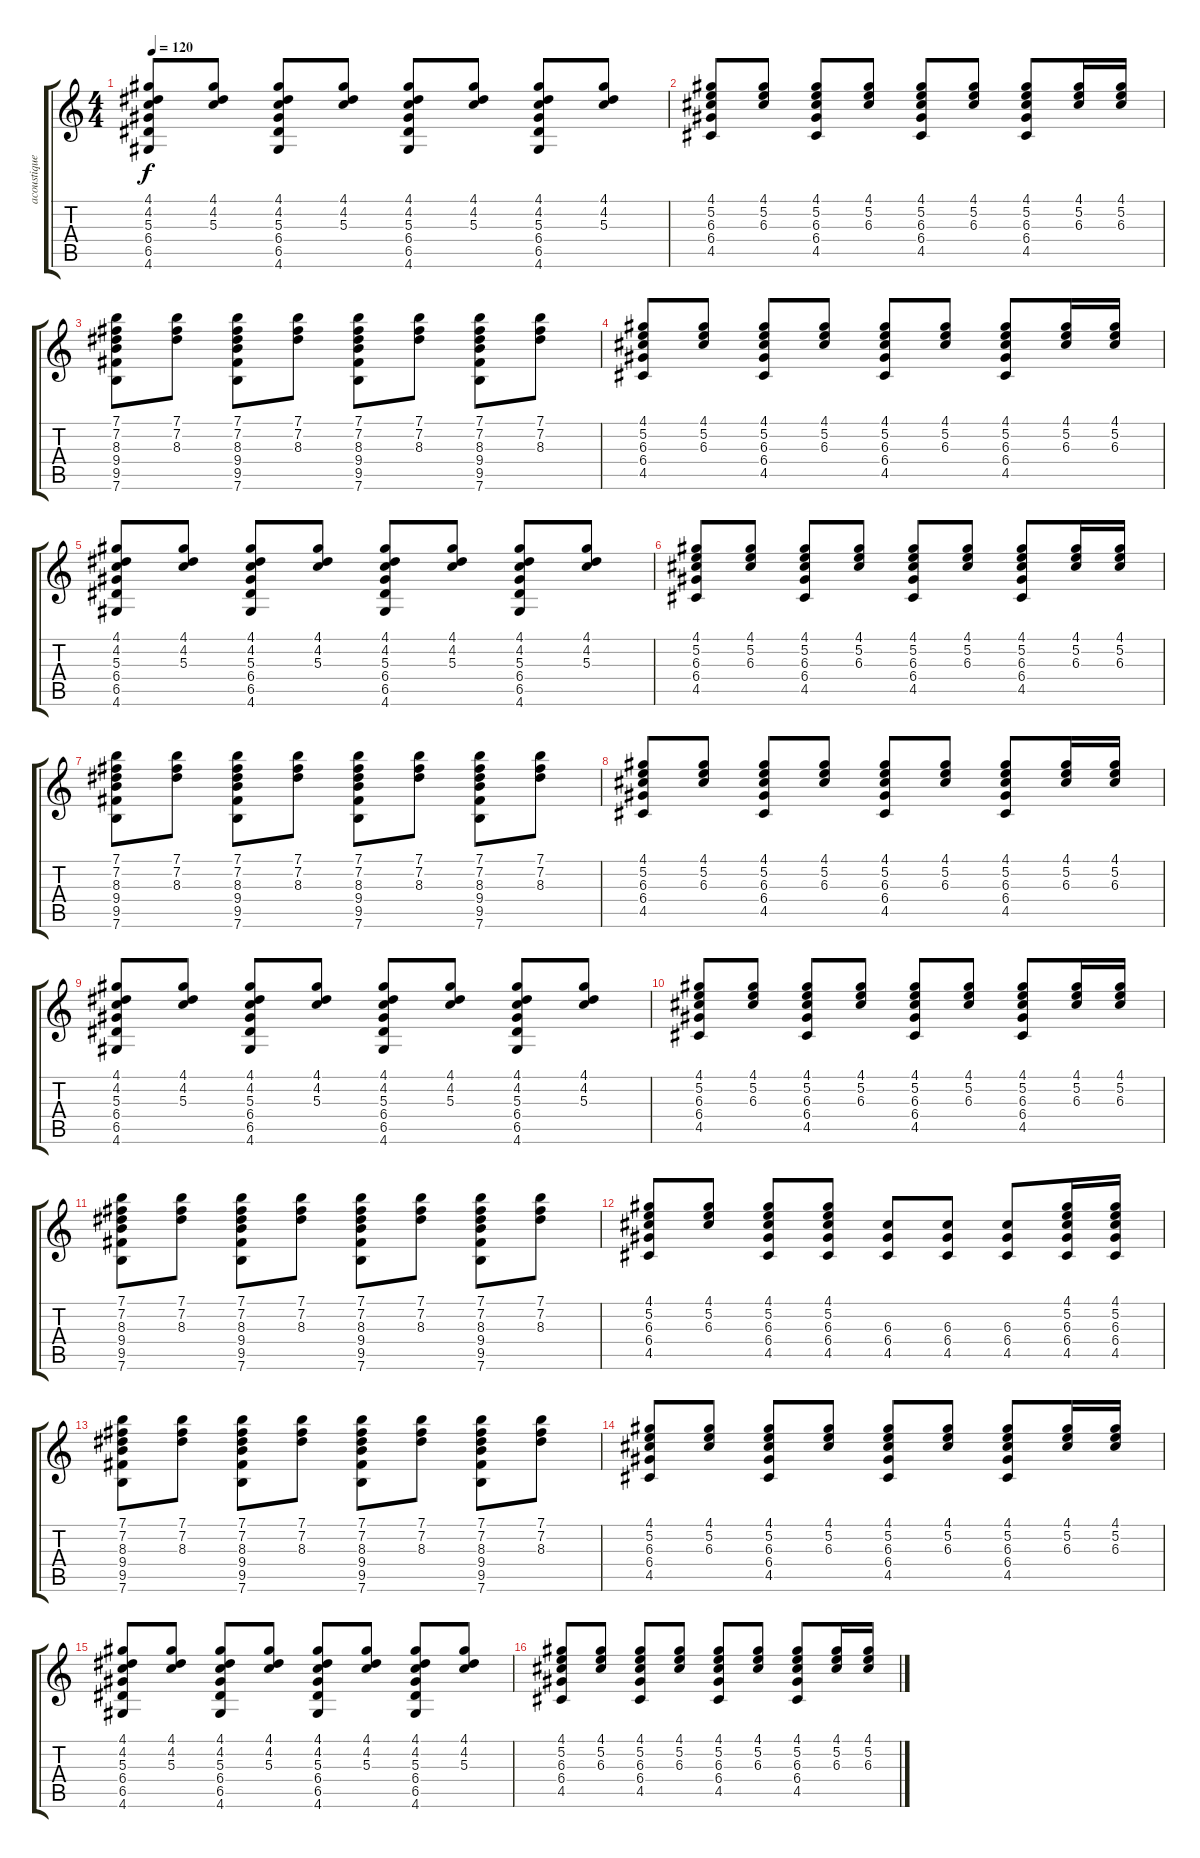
\track ("acoustique" "acoustique") {instrument acousticguitarsteel}
\staff {score tabs}
\tuning (E4 B3 G3 D3 A2 E2) {hide}
\ts (4 4)
\tempo 120
\clef g2
\ks c
(4.1 4.2 5.3 6.4 6.5 4.6).8{dy f} (4.1 4.2 5.3).8 (4.1 4.2 5.3 6.4 6.5 4.6).8 (4.1 4.2 5.3).8 (4.1 4.2 5.3 6.4 6.5 4.6).8 (4.1 4.2 5.3).8 (4.1 4.2 5.3 6.4 6.5 4.6).8 (4.1 4.2 5.3).8 |
(4.1 5.2 6.3 6.4 4.5).8 (4.1 5.2 6.3).8 (4.1 5.2 6.3 6.4 4.5).8 (4.1 5.2 6.3).8 (4.1 5.2 6.3 6.4 4.5).8 (4.1 5.2 6.3).8 (4.1 5.2 6.3 6.4 4.5).8 (4.1 5.2 6.3).16 (4.1 5.2 6.3).16 |
(7.1 7.2 8.3 9.4 9.5 7.6).8 (7.1 7.2 8.3).8 (7.1 7.2 8.3 9.4 9.5 7.6).8 (7.1 7.2 8.3).8 (7.1 7.2 8.3 9.4 9.5 7.6).8 (7.1 7.2 8.3).8 (7.1 7.2 8.3 9.4 9.5 7.6).8 (7.1 7.2 8.3).8 |
(4.1 5.2 6.3 6.4 4.5).8 (4.1 5.2 6.3).8 (4.1 5.2 6.3 6.4 4.5).8 (4.1 5.2 6.3).8 (4.1 5.2 6.3 6.4 4.5).8 (4.1 5.2 6.3).8 (4.1 5.2 6.3 6.4 4.5).8 (4.1 5.2 6.3).16 (4.1 5.2 6.3).16 |
(4.1 4.2 5.3 6.4 6.5 4.6).8 (4.1 4.2 5.3).8 (4.1 4.2 5.3 6.4 6.5 4.6).8 (4.1 4.2 5.3).8 (4.1 4.2 5.3 6.4 6.5 4.6).8 (4.1 4.2 5.3).8 (4.1 4.2 5.3 6.4 6.5 4.6).8 (4.1 4.2 5.3).8 |
(4.1 5.2 6.3 6.4 4.5).8 (4.1 5.2 6.3).8 (4.1 5.2 6.3 6.4 4.5).8 (4.1 5.2 6.3).8 (4.1 5.2 6.3 6.4 4.5).8 (4.1 5.2 6.3).8 (4.1 5.2 6.3 6.4 4.5).8 (4.1 5.2 6.3).16 (4.1 5.2 6.3).16 |
(7.1 7.2 8.3 9.4 9.5 7.6).8 (7.1 7.2 8.3).8 (7.1 7.2 8.3 9.4 9.5 7.6).8 (7.1 7.2 8.3).8 (7.1 7.2 8.3 9.4 9.5 7.6).8 (7.1 7.2 8.3).8 (7.1 7.2 8.3 9.4 9.5 7.6).8 (7.1 7.2 8.3).8 |
(4.1 5.2 6.3 6.4 4.5).8 (4.1 5.2 6.3).8 (4.1 5.2 6.3 6.4 4.5).8 (4.1 5.2 6.3).8 (4.1 5.2 6.3 6.4 4.5).8 (4.1 5.2 6.3).8 (4.1 5.2 6.3 6.4 4.5).8 (4.1 5.2 6.3).16 (4.1 5.2 6.3).16 |
(4.1 4.2 5.3 6.4 6.5 4.6).8 (4.1 4.2 5.3).8 (4.1 4.2 5.3 6.4 6.5 4.6).8 (4.1 4.2 5.3).8 (4.1 4.2 5.3 6.4 6.5 4.6).8 (4.1 4.2 5.3).8 (4.1 4.2 5.3 6.4 6.5 4.6).8 (4.1 4.2 5.3).8 |
(4.1 5.2 6.3 6.4 4.5).8 (4.1 5.2 6.3).8 (4.1 5.2 6.3 6.4 4.5).8 (4.1 5.2 6.3).8 (4.1 5.2 6.3 6.4 4.5).8 (4.1 5.2 6.3).8 (4.1 5.2 6.3 6.4 4.5).8 (4.1 5.2 6.3).16 (4.1 5.2 6.3).16 |
(7.1 7.2 8.3 9.4 9.5 7.6).8 (7.1 7.2 8.3).8 (7.1 7.2 8.3 9.4 9.5 7.6).8 (7.1 7.2 8.3).8 (7.1 7.2 8.3 9.4 9.5 7.6).8 (7.1 7.2 8.3).8 (7.1 7.2 8.3 9.4 9.5 7.6).8 (7.1 7.2 8.3).8 |
(4.1 5.2 6.3 6.4 4.5).8 (4.1 5.2 6.3).8 (4.1 5.2 6.3 6.4 4.5).8 (4.1 5.2 6.3 6.4 4.5).8 (6.3 6.4 4.5).8 (6.3 6.4 4.5).8 (6.3 6.4 4.5).8 (4.1 5.2 6.3 6.4 4.5).16 (4.1 5.2 6.3 6.4 4.5).16 |
(7.1 7.2 8.3 9.4 9.5 7.6).8 (7.1 7.2 8.3).8 (7.1 7.2 8.3 9.4 9.5 7.6).8 (7.1 7.2 8.3).8 (7.1 7.2 8.3 9.4 9.5 7.6).8 (7.1 7.2 8.3).8 (7.1 7.2 8.3 9.4 9.5 7.6).8 (7.1 7.2 8.3).8 |
(4.1 5.2 6.3 6.4 4.5).8 (4.1 5.2 6.3).8 (4.1 5.2 6.3 6.4 4.5).8 (4.1 5.2 6.3).8 (4.1 5.2 6.3 6.4 4.5).8 (4.1 5.2 6.3).8 (4.1 5.2 6.3 6.4 4.5).8 (4.1 5.2 6.3).16 (4.1 5.2 6.3).16 |
(4.1 4.2 5.3 6.4 6.5 4.6).8 (4.1 4.2 5.3).8 (4.1 4.2 5.3 6.4 6.5 4.6).8 (4.1 4.2 5.3).8 (4.1 4.2 5.3 6.4 6.5 4.6).8 (4.1 4.2 5.3).8 (4.1 4.2 5.3 6.4 6.5 4.6).8 (4.1 4.2 5.3).8 |
(4.1 5.2 6.3 6.4 4.5).8 (4.1 5.2 6.3).8 (4.1 5.2 6.3 6.4 4.5).8 (4.1 5.2 6.3).8 (4.1 5.2 6.3 6.4 4.5).8 (4.1 5.2 6.3).8 (4.1 5.2 6.3 6.4 4.5).8 (4.1 5.2 6.3).16 (4.1 5.2 6.3).16
